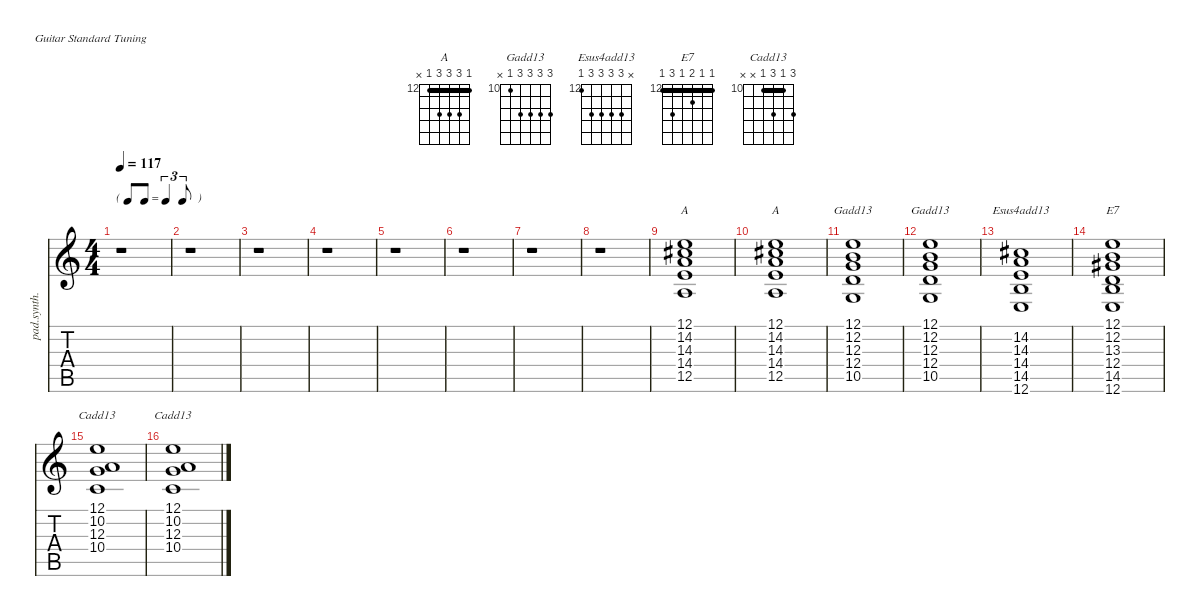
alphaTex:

\defaultSystemsLayout 4
\hideDynamics
\bracketExtendMode nobrackets
\otherSystemsTrackNameOrientation horizontal
\track ("Synthé" "pad.synth.") {instrument pad5bowed}
\staff {score tabs}
\tuning (E4 B3 G3 D3 A2 E2)
\chord ("A" 12 14 14 14 12 x) {firstfret 12 barre 12}
\chord ("Gadd13" 12 12 12 12 10 x) {firstfret 10}
\chord ("Esus4add13" x 14 14 14 14 12) {firstfret 12}
\chord ("E7" 12 12 13 12 14 12) {firstfret 12 barre (12 12 12)}
\chord ("Cadd13" 12 10 12 10 x x) {firstfret 10 barre 10}
\ts (4 4)
\tf triplet8th
\tempo 117
\clef g2
\ks c
r.1{dy f beam Down} |
r.1{beam Down} |
r.1{beam Down} |
r.1{beam Down} |
r.1{beam Down} |
r.1{beam Down} |
r.1{beam Down} |
r.1{beam Down} |
(12.1 14.2{acc #} 14.3 14.4 12.5).1{ch "A" beam Up} |
(12.1 14.2{acc #} 14.3 14.4 12.5).1{ch "A" beam Up} |
(12.1 12.2 12.3 12.4 10.5).1{ch "Gadd13" beam Up} |
(12.1 12.2 12.3 12.4 10.5).1{ch "Gadd13" beam Up} |
(14.2{acc #} 14.3 14.4 14.5 12.6).1{ch "Esus4add13" beam Up} |
(12.1 12.2 13.3{acc #} 12.4 14.5 12.6).1{ch "E7" beam Up} |
(12.1 10.2 12.3 10.4).1{ch "Cadd13" beam Up} |
(12.1 10.2 12.3 10.4).1{ch "Cadd13" beam Up}
